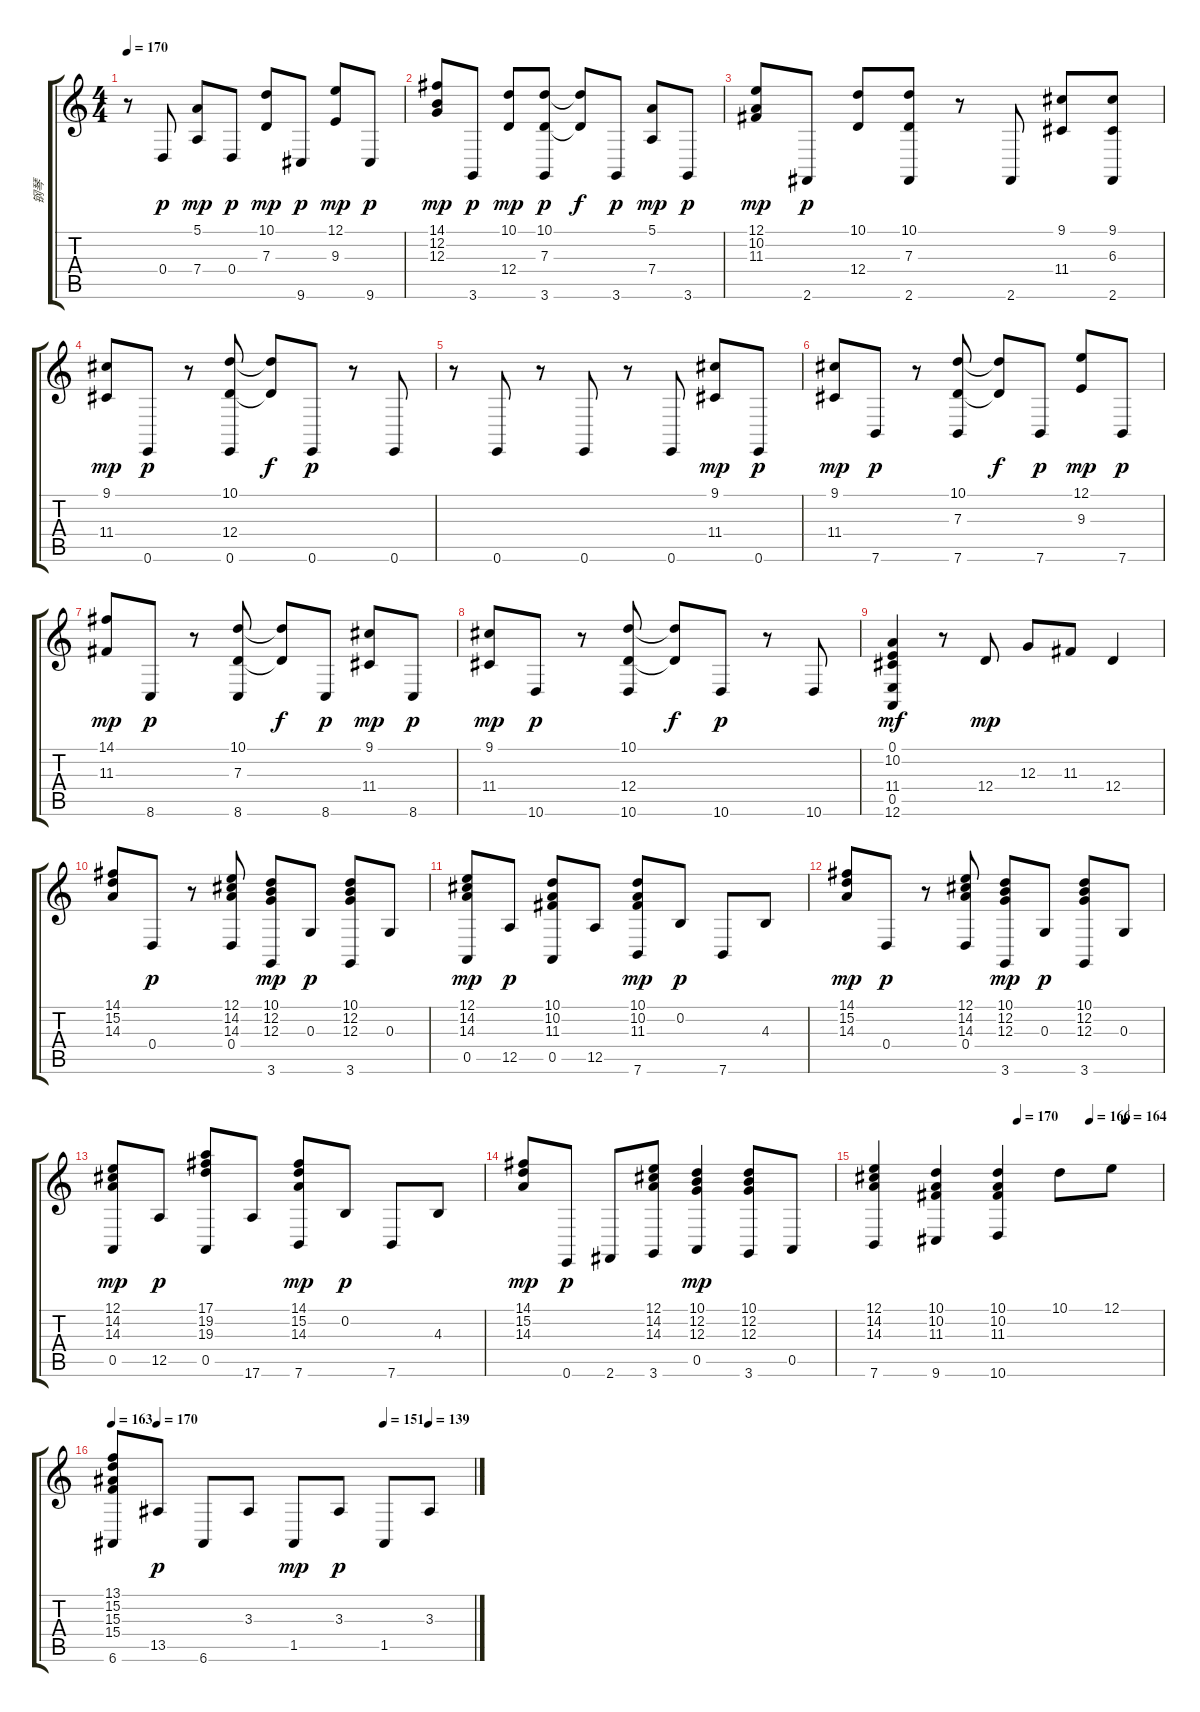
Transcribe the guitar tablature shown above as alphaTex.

\track ("钢琴" "钢琴") {instrument electricgrandpiano}
\staff {score tabs}
\tuning (E4 B3 G3 D3 A2 E2) {hide}
\ts (4 4)
\tempo 170
\clef g2
\ks c
r.8{dy p} 0.4.8 (5.1 7.4).8{dy mp} 0.4.8{dy p} (10.1 7.3).8{dy mp} 9.6.8{dy p} (12.1 9.3).8{dy mp} 9.6.8{dy p} |
(14.1 12.2 12.3).8{dy mp} 3.6.8{dy p} (10.1 12.4).8{dy mp} (10.1 7.3 3.6).8{dy p} (10.1{t} 7.3{t}).8{dy f} 3.6.8{dy p} (5.1 7.4).8{dy mp} 3.6.8{dy p} |
(12.1 10.2 11.3).8{dy mp} 2.6.8{dy p} (10.1 12.4).8 (10.1 7.3 2.6).8 r.8 2.6.8 (9.1 11.4).8 (9.1 6.3 2.6).8 |
(9.1 11.4).8{dy mp} 0.6.8{dy p} r.8 (10.1 12.4 0.6).8 (10.1{t} 12.4{t}).8{dy f} 0.6.8{dy p} r.8 0.6.8 |
r.8 0.6.8 r.8 0.6.8 r.8 0.6.8 (9.1 11.4).8{dy mp} 0.6.8{dy p} |
(9.1 11.4).8{dy mp} 7.6.8{dy p} r.8 (10.1 7.3 7.6).8 (10.1{t} 7.3{t}).8{dy f} 7.6.8{dy p} (12.1 9.3).8{dy mp} 7.6.8{dy p} |
(14.1 11.3).8{dy mp} 8.6.8{dy p} r.8 (10.1 7.3 8.6).8 (10.1{t} 7.3{t}).8{dy f} 8.6.8{dy p} (9.1 11.4).8{dy mp} 8.6.8{dy p} |
(9.1 11.4).8{dy mp} 10.6.8{dy p} r.8 (10.1 12.4 10.6).8 (10.1{t} 12.4{t}).8{dy f} 10.6.8{dy p} r.8 10.6.8 |
(0.1 10.2 11.4 0.5 12.6).4{dy mf} r.8 12.4.8{dy mp} 12.3.8 11.3.8 12.4.4 |
(14.1 15.2 14.3).8 0.4.8{dy p} r.8 (12.1 14.2 14.3 0.4).8 (10.1 12.2 12.3 3.6).8{dy mp} 0.3.8{dy p} (10.1 12.2 12.3 3.6).8 0.3.8 |
(12.1 14.2 14.3 0.5).8{dy mp} 12.5.8{dy p} (10.1 10.2 11.3 0.5).8 12.5.8 (10.1 10.2 11.3 7.6).8{dy mp} 0.2.8{dy p} 7.6.8 4.3.8 |
(14.1 15.2 14.3).8{dy mp} 0.4.8{dy p} r.8 (12.1 14.2 14.3 0.4).8 (10.1 12.2 12.3 3.6).8{dy mp} 0.3.8{dy p} (10.1 12.2 12.3 3.6).8 0.3.8 |
(12.1 14.2 14.3 0.5).8{dy mp} 12.5.8{dy p} (17.1 19.2 19.3 0.5).8 17.6.8 (14.1 15.2 14.3 7.6).8{dy mp} 0.2.8{dy p} 7.6.8 4.3.8 |
(14.1 15.2 14.3).8{dy mp} 0.6.8{dy p} 2.6.8 (12.1 14.2 14.3 3.6).8 (10.1 12.2 12.3 0.5).4{dy mp} (10.1 12.2 12.3 3.6).8 0.5.8 |
\tempo (170 0.5)
\tempo (166 0.75)
\tempo (164 0.875)
(12.1 14.2 14.3 7.6).4 (10.1 10.2 11.3 9.6).4 (10.1 10.2 11.3 10.6).4 10.1.8 12.1.8 |
\tempo 163
\tempo (170 0.125)
\tempo (151 0.75)
\tempo (139 0.875)
(13.1 15.2 15.3 15.4 6.6).8 13.5.8{dy p} 6.6.8 3.3.8 1.5.8{dy mp} 3.3.8{dy p} 1.5.8 3.3.8
